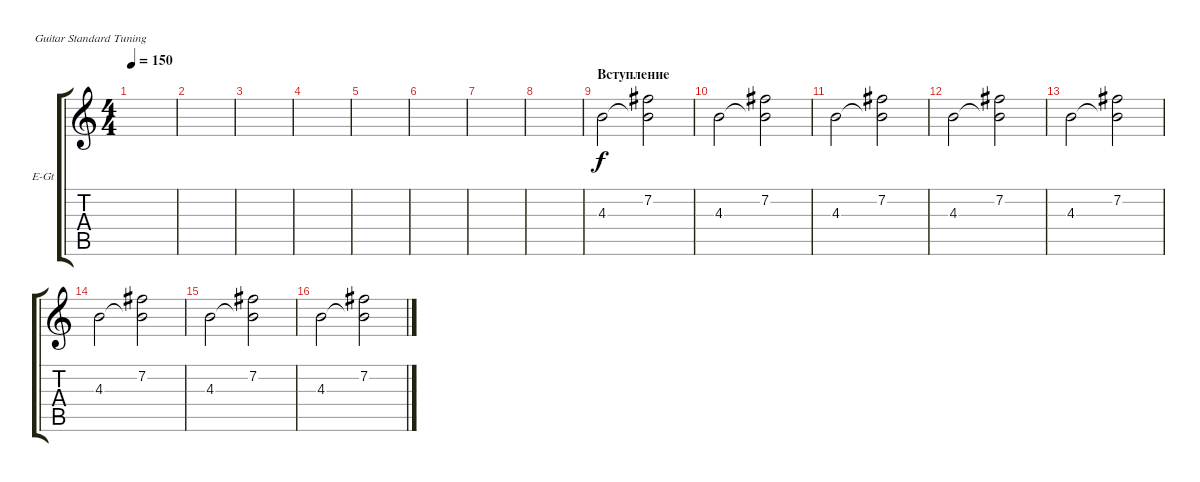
\defaultSystemsLayout 4
\bracketExtendMode groupsimilarinstruments
\firstSystemTrackNameOrientation horizontal
\otherSystemsTrackNameOrientation horizontal
\track ("Electric Guitar" "E-Gt") {instrument distortionguitar}
\staff {score tabs}
\tuning (E4 B3 G3 D3 A2 E2)
\ts (4 4)
\tempo 150
\clef g2
\ks c
|
|
|
|
|
|
|
|
\section ("" "Вступление")
4.3.2 (4.3{t} 7.2).2 |
4.3.2 (4.3{t} 7.2).2 |
4.3.2 (4.3{t} 7.2).2 |
4.3.2 (4.3{t} 7.2).2 |
4.3.2 (4.3{t} 7.2).2 |
4.3.2 (4.3{t} 7.2).2 |
4.3.2 (4.3{t} 7.2).2 |
4.3.2 (4.3{t} 7.2).2
